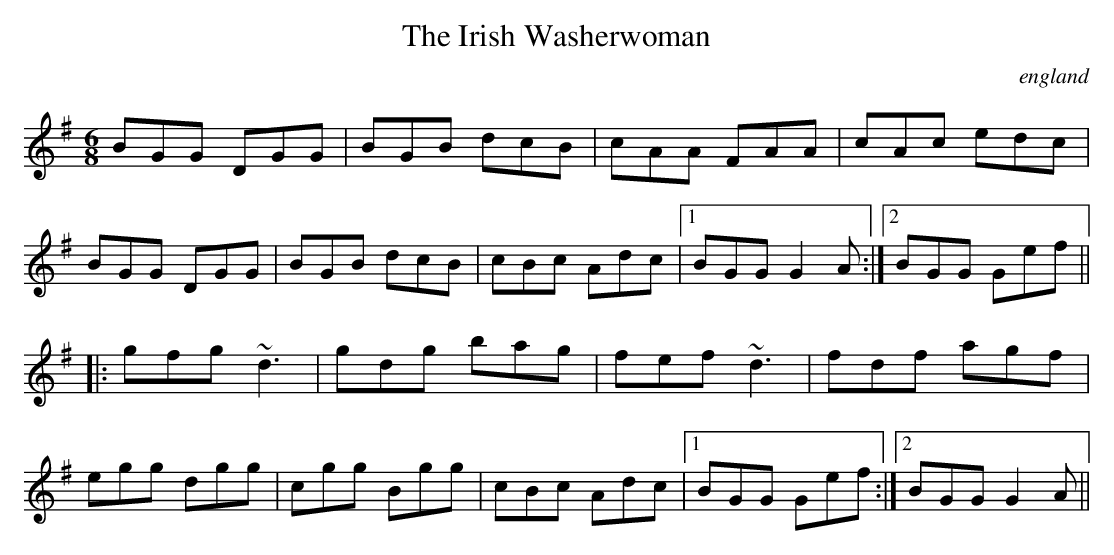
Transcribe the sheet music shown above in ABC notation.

X:1
T:Irish Washerwoman, The
O:england
M:6/8
L:1/8
K:G
BGG DGG|BGB dcB|cAA FAA|cAc edc|
BGG DGG|BGB dcB|cBc Adc|1 BGG G2A:|2 BGG Gef||
|:gfg ~d3|gdg bag|fef ~d3|fdf agf|
egg dgg|cgg Bgg|cBc Adc|1 BGG Gef:|2 BGG G2A||
